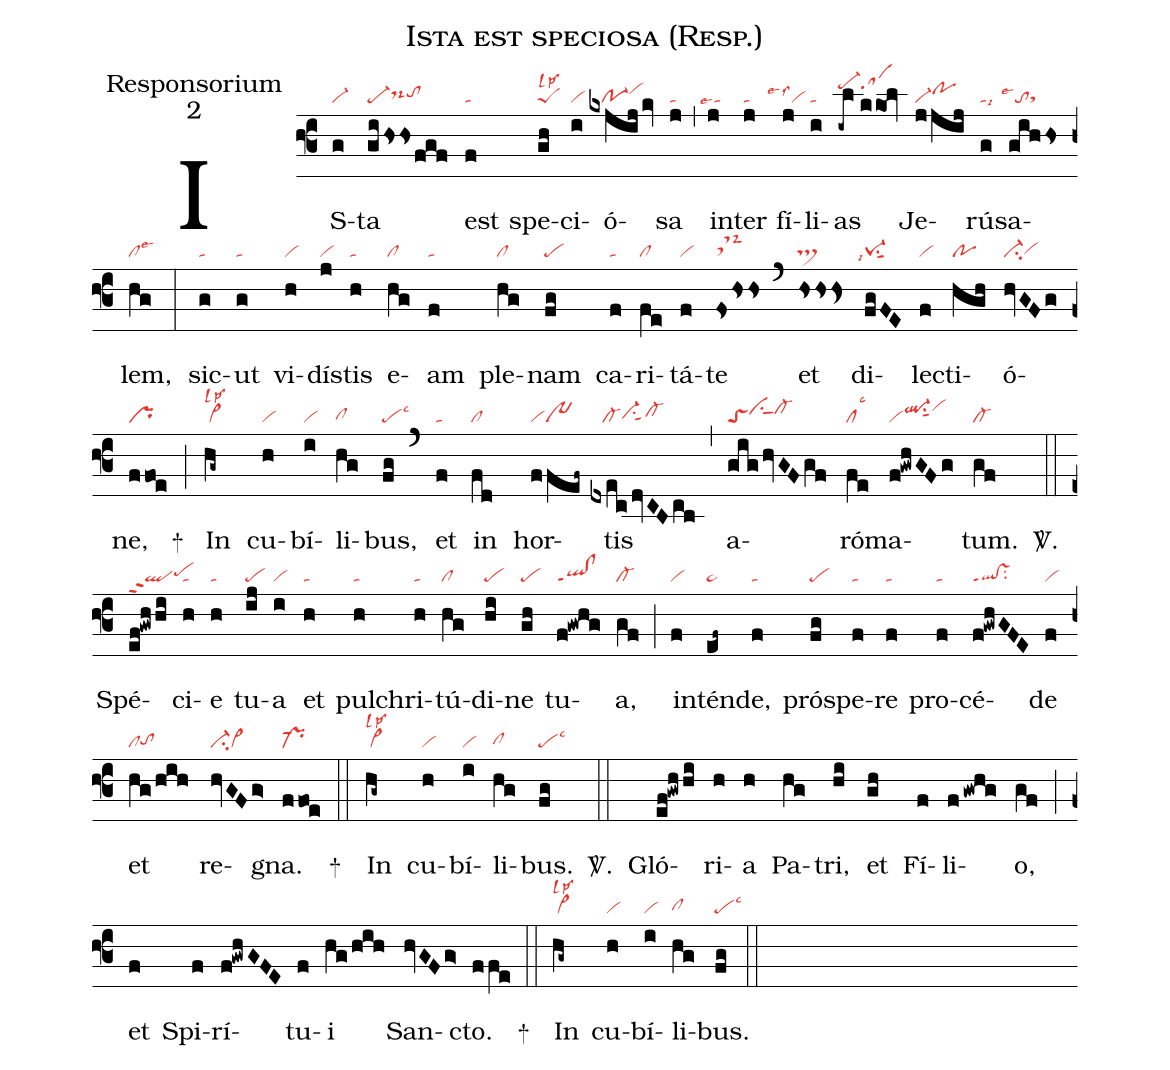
name:Ista est speciosa (Resp.);
office-part:Responsorium;
mode:2;
nabc-lines:1;
%%
(f3)
IS(g|vi-)ta(gi/hssfgf|pe-ds-hhtohh) est(f|ta) spe(gh|peSlsl2lsp2)ci(i|vi)ó(kxjijkv|///po-1vihi)sa(j|ta) (,)
in(j|``talse4)ter(j|ta) fí(j|````vilse1lss1)li(i|ta)as(-il//kko!lv|pe-hksahk) Je(jjij|vi-pohi)rú(g|talsi9)sa(gihhs|``tolse1sthg)lem,(hg|cllse3) (:)
sic(g|ta)ut(g|ta) vi(h|vi)dís(j|vi)tis(h|ta) e(hg|cl)am(f|ta) ple(hg|cl)nam(fg|pe) ca(f|ta)ri(fe|cl)tá(f|vi)te(fshss|tsM-) (`)
et(hsss<|ts>) di(fgFE|``pe-1su1sut1lsi7)lec(f|vi)ti(hgh|po)ó(hvGFg|ci-vihg)ne,(ffoe|pr) +(;)
In(hg~|vi>lsl2lsp2) cu(h|vi)bí(i|vi)li(hg|clhg)bus,(fg|pelsc3) (`)
et(f|ta) in(fd|cl) hor(f/fef~|vipo~)tis(dxec/dvCBcb|///cl-vi-hgsu1sut1cl-hh) (,)
a(gig/hvGFgf|toSvihisu1sut1cl-hi)ró(fe|cllsc3)ma(f!gwhGFg|viql-hisu1sut1vihj)tum.(gf|cl-) <sp>V/</sp>.(::)
Spé(ef!gwhhi|qlppt2pehh)ci(h|ta)e(h|ta) tu(ij|pe)a(i|vi) et(h|ta) pul(h|ta)chri(h|ta)tú(hg|cl)di(hi|pe)ne(gh|pe) tu(f!gwhg|ql!clppt1)a,(gf|cl-) (;)
in(f|vi)tén(ef~|ta>)de,(f|ta) pró(fg|pe)spe(f|ta)re(f|ta) pro(f|ta)cé(f!gwhGFE|ql!vsppt1su2)de(f|vi) et(hg/hih|cltohg) re(hvGFg>|ci-vi>)gna.(ffoe|pr-) +(::)
In(hg~|vi>lsl2lsp2) cu(h|vi)bí(i|vi)li(hg|clhg)bus.(fg|pelsc3) <sp>V/</sp>.(::)
Gló(ef!gwh/hi)ri(h)a(h) Pa(hg)tri,(hi) et(gh) Fí(f)li(fgwhg)o,(gf) (;)
et(f) Spi(f)rí(f!gwhG!FE)tu(f)i(hg/hih) San(hvGFg>)cto.(ffe) +(::)
In(hg~|vi>lsl2lsp2) cu(h|vi)bí(i|vi)li(hg|clhg)bus.(fg|pelsc3) (::)
